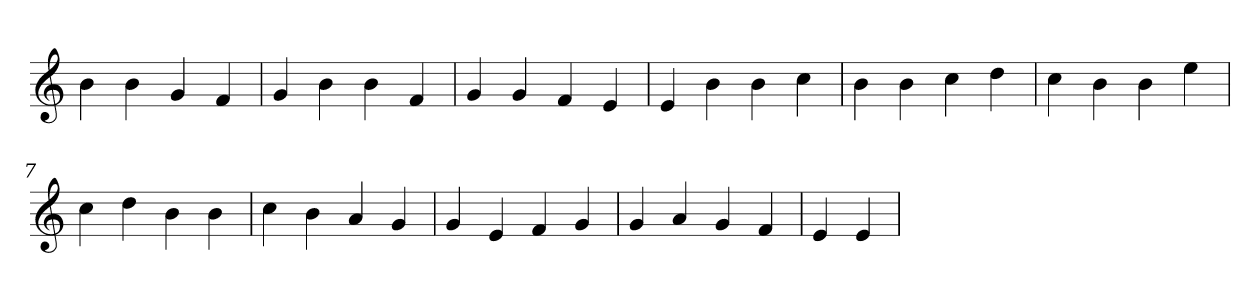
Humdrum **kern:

**kern
*part1
*staff1
*clefG2
=1
4b
4b
4g
4f
=2
4g
4b
4b
4f
=3
4g
4g
4f
4e
=4
4e
4b
4b
4cc
=5
4b
4b
4cc
4dd
=6
4cc
4b
4b
4ee
=7
4cc
4dd
4b
4b
=8
4cc
4b
4a
4g
=9
4g
4e
4f
4g
=10
4g
4a
4g
4f
=11
4e
4e
=
*-
